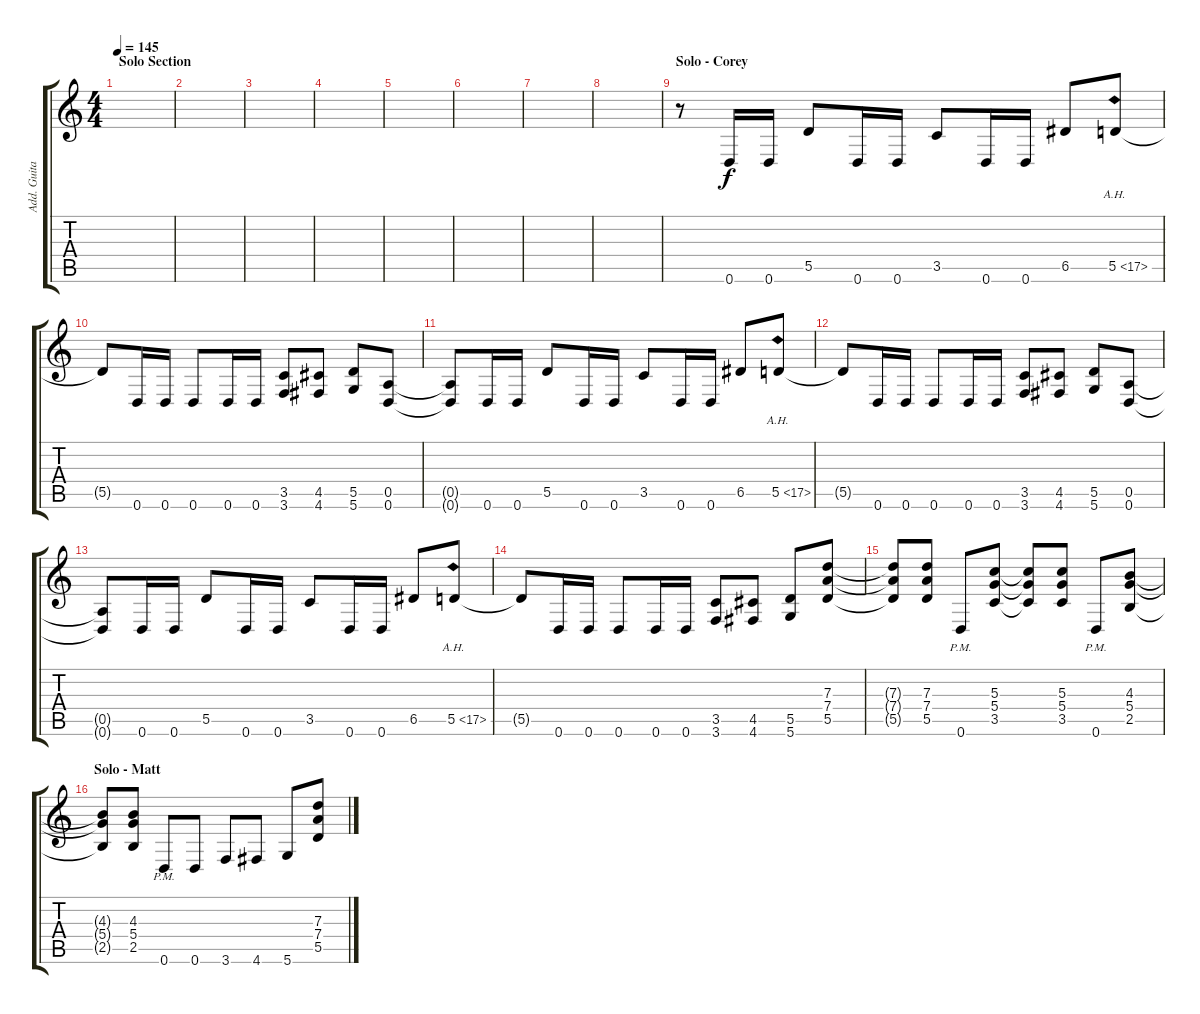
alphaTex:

\track ("Add. Guitar" "Add. Guita") {instrument overdrivenguitar}
\staff {score tabs}
\tuning (E4 B3 G3 D3 A2 D2) {hide}
\ts (4 4)
\section ("" "Solo Section")
\tempo 145
\clef g2
\ks c
|
|
|
|
|
|
|
|
\section ("" "Solo - Corey")
r.8 0.6.16 0.6.16 5.5.8 0.6.16 0.6.16 3.5.8 0.6.16 0.6.16 6.5.8 5.5{ah 12}.8 |
5.5{t}.8 0.6.16 0.6.16 0.6.8 0.6.16 0.6.16 (3.5 3.6).8 (4.5 4.6).8 (5.5 5.6).8 (0.5 0.6).8 |
(0.5{t} 0.6{t}).8 0.6.16 0.6.16 5.5.8 0.6.16 0.6.16 3.5.8 0.6.16 0.6.16 6.5.8 5.5{ah 12}.8 |
5.5{t}.8 0.6.16 0.6.16 0.6.8 0.6.16 0.6.16 (3.5 3.6).8 (4.5 4.6).8 (5.5 5.6).8 (0.5 0.6).8 |
(0.5{t} 0.6{t}).8 0.6.16 0.6.16 5.5.8 0.6.16 0.6.16 3.5.8 0.6.16 0.6.16 6.5.8 5.5{ah 12}.8 |
5.5{t}.8 0.6.16 0.6.16 0.6.8 0.6.16 0.6.16 (3.5 3.6).8 (4.5 4.6).8 (5.5 5.6).8 (7.3 7.4 5.5).8 |
(7.3{t} 7.4{t} 5.5{t}).8 (7.3 7.4 5.5).8 0.6{pm}.8 (5.3 5.4 3.5).8 (5.3{t} 5.4{t} 3.5{t}).8 (5.3 5.4 3.5).8 0.6{pm}.8 (4.3 5.4 2.5).8 |
\section ("" "Solo - Matt")
(4.3{t} 5.4{t} 2.5{t}).8 (4.3 5.4 2.5).8 0.6{pm}.8 0.6.8 3.6.8 4.6.8 5.6.8 (7.3 7.4 5.5).8
